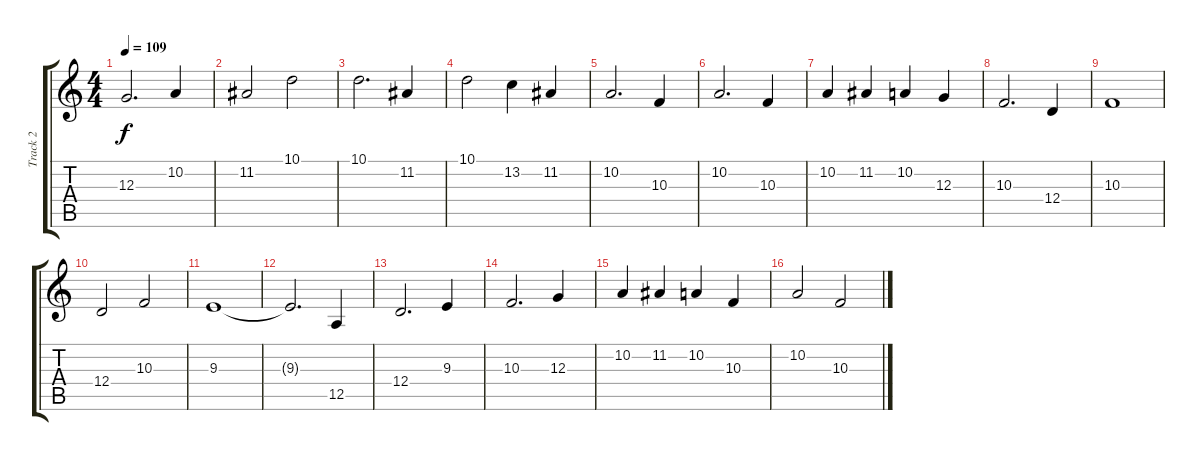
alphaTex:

\track ("Track 2" "Track 2") {instrument pad1newage}
\staff {score tabs}
\tuning (E4 B3 G3 D3 A2 E2) {hide}
\ts (4 4)
\tempo 109
\clef g2
\ks c
12.3.2{d dy f} 10.2.4 |
11.2.2 10.1.2 |
10.1.2{d} 11.2.4 |
10.1.2 13.2.4 11.2.4 |
10.2.2{d} 10.3.4 |
10.2.2{d} 10.3.4 |
10.2.4 11.2.4 10.2.4 12.3.4 |
10.3.2{d} 12.4.4 |
10.3.1 |
12.4.2 10.3.2 |
9.3.1 |
9.3{t}.2{d} 12.5.4 |
12.4.2{d} 9.3.4 |
10.3.2{d} 12.3.4 |
10.2.4 11.2.4 10.2.4 10.3.4 |
10.2.2 10.3.2
